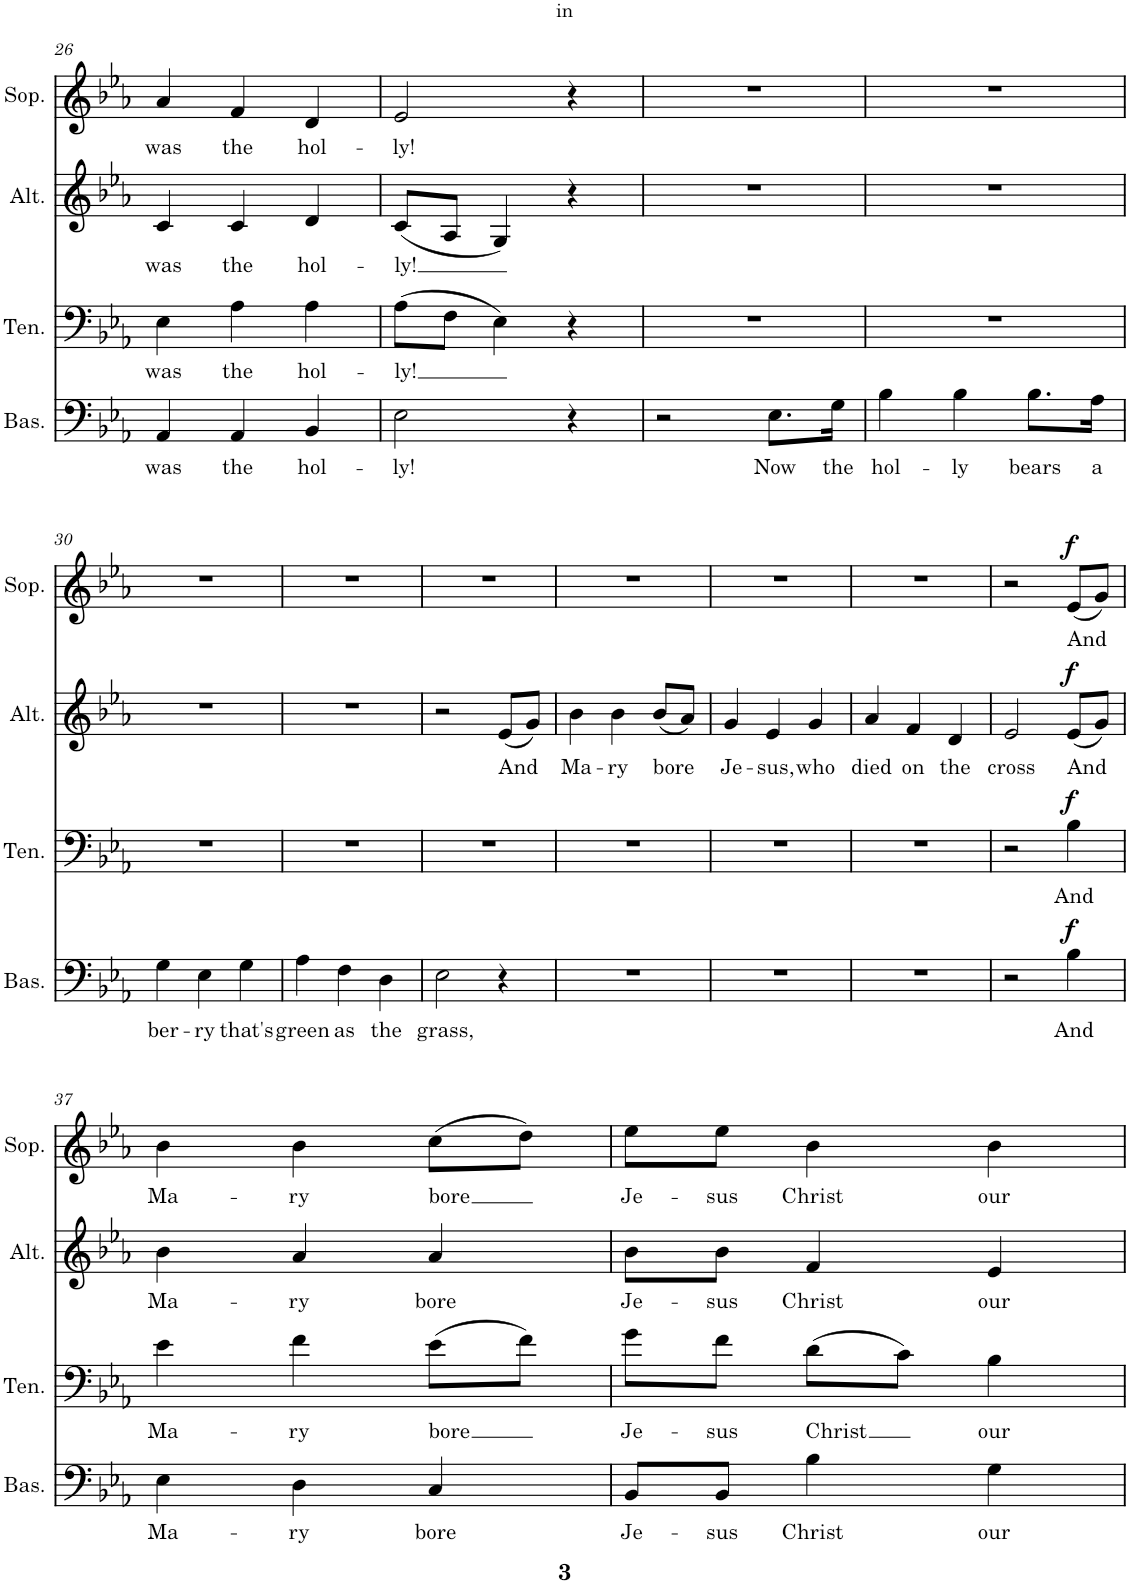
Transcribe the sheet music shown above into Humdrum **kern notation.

**kern	**text	**dynam	**kern	**text	**dynam	**kern	**text	**dynam	**kern	**text	**dynam
*part4	*part4	*part4	*part3	*part3	*part3	*part2	*part2	*part2	*part1	*part1	*part1
*staff4	*staff4	*staff4	*staff3	*staff3	*staff3	*staff2	*staff2	*staff2	*staff1	*staff1	*staff1
*I"Bass	*	*	*I"Tenor	*	*	*I"Alto	*	*	*I"Soprano	*	*
*I'Bas.	*	*	*I'Ten.	*	*	*I'Alt.	*	*	*I'Sop.	*	*
!!LO:PB:g=z
*clefF4	*	*	*clefF4	*	*	*clefG2	*	*	*clefG2	*	*
*k[b-e-a-]	*	*	*k[b-e-a-]	*	*	*k[b-e-a-]	*	*	*k[b-e-a-]	*	*
*M3/4	*	*	*M3/4	*	*	*M3/4	*	*	*M3/4	*	*
=26	=26	=26	=26	=26	=26	=26	=26	=26	=26	=26	=26
!	!LO:LY:b	!	!	!LO:LY:b	!	!	!LO:LY:b	!	!	!LO:LY:b	!
4AA-/	was	.	4E-\	was	.	4c/	was	.	4a-/	was	.
!	!LO:LY:b	!	!	!LO:LY:b	!	!	!LO:LY:b	!	!	!LO:LY:b	!
4AA-/	the	.	4A-\	the	.	4c/	the	.	4f/	the	.
!	!LO:LY:b	!	!	!LO:LY:b	!	!	!LO:LY:b	!	!	!LO:LY:b	!
4BB-/	hol-	.	4A-\	hol-	.	4d/	hol-	.	4d/	hol-	.
=27	=27	=27	=27	=27	=27	=27	=27	=27	=27	=27	=27
!	!LO:LY:b	!	!	!LO:LY:b	!	!	!LO:LY:b	!	!	!LO:LY:b	!
2E-\	-ly!	.	(8A-\L	-ly!	.	(8c/L	-ly!	.	2e-/	-ly!	.
.	.	.	8F\J	.	.	8A-/J	.	.	.	.	.
.	.	.	4E-\)	.	.	4G/)	.	.	.	.	.
4r	.	.	4r	.	.	4r	.	.	4r	.	.
=28	=28	=28	=28	=28	=28	=28	=28	=28	=28	=28	=28
2r	.	.	2.r	.	.	2.r	.	.	2.r	.	.
!	!LO:LY:b	!	!	!	!	!	!	!	!	!	!
8.E-\L	Now	.	.	.	.	.	.	.	.	.	.
!	!LO:LY:b	!	!	!	!	!	!	!	!	!	!
16G\Jk	the	.	.	.	.	.	.	.	.	.	.
=29	=29	=29	=29	=29	=29	=29	=29	=29	=29	=29	=29
!	!LO:LY:b	!	!	!	!	!	!	!	!	!	!
4B-\	hol-	.	2.r	.	.	2.r	.	.	2.r	.	.
!	!LO:LY:b	!	!	!	!	!	!	!	!	!	!
4B-\	-ly	.	.	.	.	.	.	.	.	.	.
!	!LO:LY:b	!	!	!	!	!	!	!	!	!	!
8.B-\L	bears	.	.	.	.	.	.	.	.	.	.
!	!LO:LY:b	!	!	!	!	!	!	!	!	!	!
16A-\Jk	a	.	.	.	.	.	.	.	.	.	.
!!LO:LB:g=z
=30	=30	=30	=30	=30	=30	=30	=30	=30	=30	=30	=30
!	!LO:LY:b	!	!	!	!	!	!	!	!	!	!
4G\	ber-	.	2.r	.	.	2.r	.	.	2.r	.	.
!	!LO:LY:b	!	!	!	!	!	!	!	!	!	!
4E-\	-ry	.	.	.	.	.	.	.	.	.	.
!	!LO:LY:b	!	!	!	!	!	!	!	!	!	!
4G\	that's	.	.	.	.	.	.	.	.	.	.
=31	=31	=31	=31	=31	=31	=31	=31	=31	=31	=31	=31
!	!LO:LY:b	!	!	!	!	!	!	!	!	!	!
4A-\	green	.	2.r	.	.	2.r	.	.	2.r	.	.
!	!LO:LY:b	!	!	!	!	!	!	!	!	!	!
4F\	as	.	.	.	.	.	.	.	.	.	.
!	!LO:LY:b	!	!	!	!	!	!	!	!	!	!
4D\	the	.	.	.	.	.	.	.	.	.	.
=32	=32	=32	=32	=32	=32	=32	=32	=32	=32	=32	=32
!	!LO:LY:b	!	!	!	!	!	!	!	!	!	!
2E-\	grass,	.	2.r	.	.	2r	.	.	2.r	.	.
!	!	!	!	!	!	!	!LO:LY:b	!	!	!	!
4r	.	.	.	.	.	(8e-/L	And	.	.	.	.
.	.	.	.	.	.	8g/J)	.	.	.	.	.
=33	=33	=33	=33	=33	=33	=33	=33	=33	=33	=33	=33
!	!	!	!	!	!	!	!LO:LY:b	!	!	!	!
2.r	.	.	2.r	.	.	4b-\	Ma-	.	2.r	.	.
!	!	!	!	!	!	!	!LO:LY:b	!	!	!	!
.	.	.	.	.	.	4b-\	-ry	.	.	.	.
!	!	!	!	!	!	!	!LO:LY:b	!	!	!	!
.	.	.	.	.	.	(8b-/L	bore	.	.	.	.
.	.	.	.	.	.	8a-/J)	.	.	.	.	.
=34	=34	=34	=34	=34	=34	=34	=34	=34	=34	=34	=34
!	!	!	!	!	!	!	!LO:LY:b	!	!	!	!
2.r	.	.	2.r	.	.	4g/	Je-	.	2.r	.	.
!	!	!	!	!	!	!	!LO:LY:b	!	!	!	!
.	.	.	.	.	.	4e-/	-sus,	.	.	.	.
!	!	!	!	!	!	!	!LO:LY:b	!	!	!	!
.	.	.	.	.	.	4g/	who	.	.	.	.
=35	=35	=35	=35	=35	=35	=35	=35	=35	=35	=35	=35
!	!	!	!	!	!	!	!LO:LY:b	!	!	!	!
2.r	.	.	2.r	.	.	4a-/	died	.	2.r	.	.
!	!	!	!	!	!	!	!LO:LY:b	!	!	!	!
.	.	.	.	.	.	4f/	on	.	.	.	.
!	!	!	!	!	!	!	!LO:LY:b	!	!	!	!
.	.	.	.	.	.	4d/	the	.	.	.	.
=36	=36	=36	=36	=36	=36	=36	=36	=36	=36	=36	=36
!	!	!	!	!	!	!	!LO:LY:b	!	!	!	!
2r	.	.	2r	.	.	2e-/	cross	.	2r	.	.
!	!LO:LY:b	!LO:DY:a	!	!LO:LY:b	!LO:DY:a	!	!LO:LY:b	!LO:DY:a	!	!LO:LY:b	!LO:DY:a
4B-\	And	f	4B-\	And	f	(8e-/L	And	f	(8e-/L	And	f
.	.	.	.	.	.	8g/J)	.	.	8g/J)	.	.
!!LO:LB:g=z
=37	=37	=37	=37	=37	=37	=37	=37	=37	=37	=37	=37
!	!LO:LY:b	!	!	!LO:LY:b	!	!	!LO:LY:b	!	!	!LO:LY:b	!
4E-\	Ma-	.	4e-\	Ma-	.	4b-\	Ma-	.	4b-\	Ma-	.
!	!LO:LY:b	!	!	!LO:LY:b	!	!	!LO:LY:b	!	!	!LO:LY:b	!
4D\	-ry	.	4f\	-ry	.	4a-/	-ry	.	4b-\	-ry	.
!	!LO:LY:b	!	!	!LO:LY:b	!	!	!LO:LY:b	!	!	!LO:LY:b	!
4C/	bore	.	(8e-\L	bore	.	4a-/	bore	.	(8cc\L	bore	.
.	.	.	8f\J)	.	.	.	.	.	8dd\J)	.	.
=38	=38	=38	=38	=38	=38	=38	=38	=38	=38	=38	=38
!	!LO:LY:b	!	!	!LO:LY:b	!	!	!LO:LY:b	!	!	!LO:LY:b	!
8BB-/L	Je-	.	8g\L	Je-	.	8b-\L	Je-	.	8ee-\L	Je-	.
!	!LO:LY:b	!	!	!LO:LY:b	!	!	!LO:LY:b	!	!	!LO:LY:b	!
8BB-/J	-sus	.	8f\J	-sus	.	8b-\J	-sus	.	8ee-\J	-sus	.
!	!LO:LY:b	!	!	!LO:LY:b	!	!	!LO:LY:b	!	!	!LO:LY:b	!
4B-\	Christ	.	(8d\L	Christ	.	4f/	Christ	.	4b-\	Christ	.
.	.	.	8c\J)	.	.	.	.	.	.	.	.
!	!LO:LY:b	!	!	!LO:LY:b	!	!	!LO:LY:b	!	!	!LO:LY:b	!
4G\	our	.	4B-\	our	.	4e-/	our	.	4b-\	our	.
=	=	=	=	=	=	=	=	=	=	=	=
*-	*-	*-	*-	*-	*-	*-	*-	*-	*-	*-	*-
